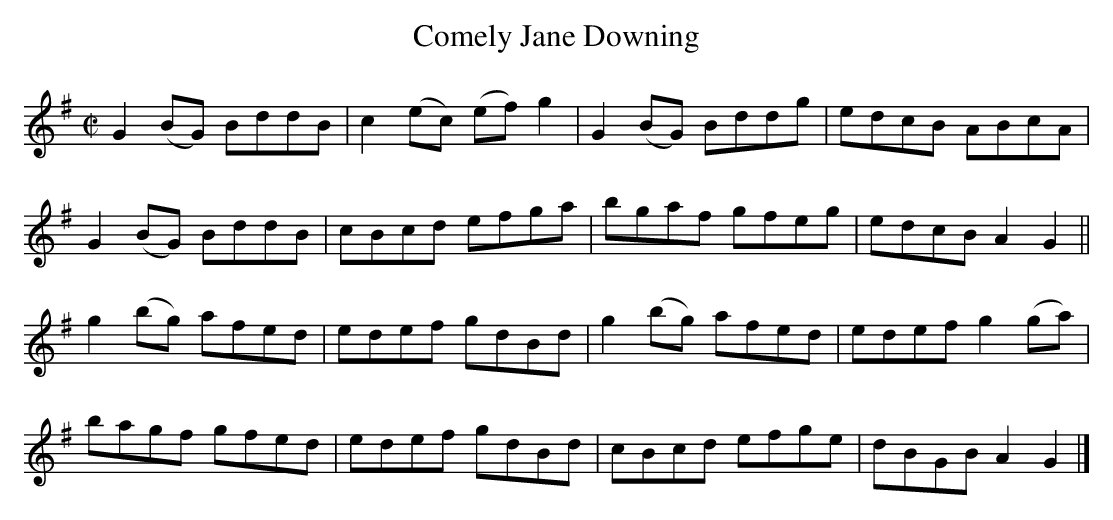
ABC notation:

X:1
T: Comely Jane Downing
M: C|
L: 1/8
K: G
G2 (BG) BddB | c2 (ec) (ef) g2 | G2 (BG) Bddg | edcB ABcA    |
G2 (BG) BddB |   cBcd   efga   |  bgaf   gfeg | edcB A2  G2  ||
g2 (bg) afed |   edef   gdBd   | g2 (bg) afed | edef g2 (ga) |
  bagf  gfed |   edef   gdBd   |  cBcd   efge | dBGB A2  G2  |]
